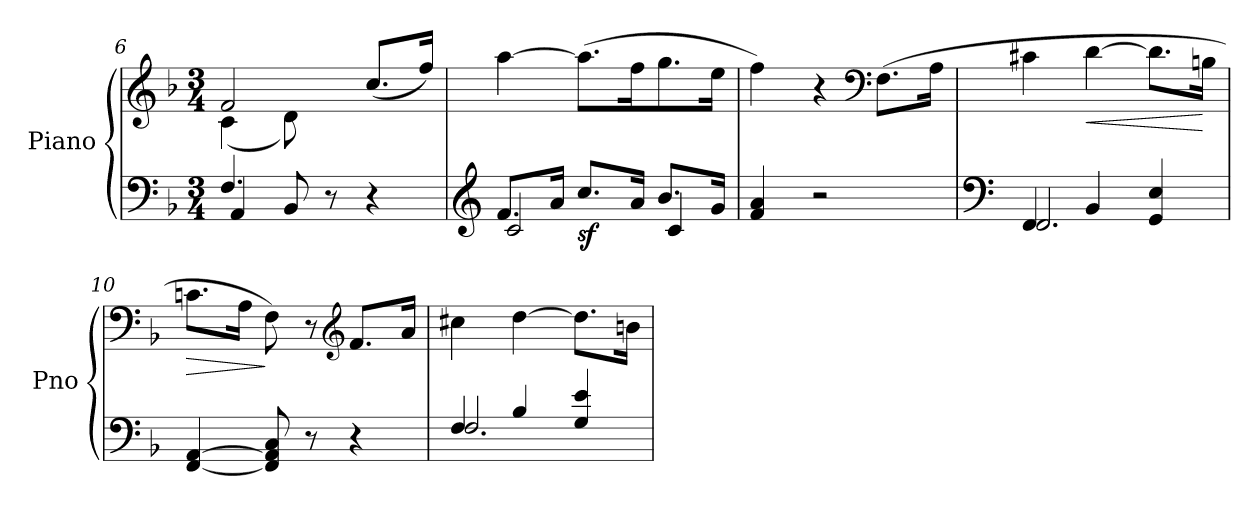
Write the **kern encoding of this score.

**kern	**kern	**dynam
*part1	*part1	*part1
*staff2	*staff1	*staff1/2
*I"Piano	*	*
*I'Pno	*	*
*clefF4	*clefG2	*
*k[b-]	*k[b-]	*
*F:	*F:	*
*M3/4	*M3/4	*
=6	=6	=6
*^	*^	*
4.F/	4AA/	2f/	(<4c\	.
.	8BB-/	.	8d\)	.
8r	4.ryy	.	4.ryy	.
4r	.	(>8.cc/L	.	.
.	.	16ff/Jk)	.	.
*	*	*v	*v	*
!!LO:LB:g=z
=7	=7	=7	=7
*clefG2	*	*	*
8.f/L	2c/	[4aa\	.
16a/Jk	.	.	.
!	!	!	!LO:DY:b=2
8.cc/L	.	(>8.aa\L]	sf
16a/Jk	.	16ff\K	.
8.b-/L	4c/	8.gg\	.
16g/Jk	.	16ee\Jk	.
*v	*v	*	*
=8	=8	=8
4f/ 4a/	4ff\)	.
2r	4r	.
*	*clefF4	*
.	(>8.F\L	.
.	16A\Jk	.
=9	=9	=9
*clefF4	*	*
*^	*	*
4FF/	2.FF/	4c#X\	.
!	!	!	!LO:HP:b
4BB-/	.	[4d\	<
4GG/ 4E/	.	8.d\L]	.
.	.	16Bn\Jk	[
*v	*v	*	*
=10	=10	=10
!	!	!LO:HP:b
[4FF/ [4AA/	8.cn\L	>
.	16A\Jk	.
8FF/] 8AA/] 8C/	8F\)	]
8r	8r	.
*	*clefG2	*
4r	8.f/L	.
.	16a/Jk	.
=11	=11	=11
*^	*	*
4F/	2.F/	4cc#X\	.
4B-/	.	[4dd\	.
4G/ 4e/	.	8.dd\L]	.
.	.	16bn\Jk	.
*v	*v	*	*
=	=	=
*-	*-	*-
